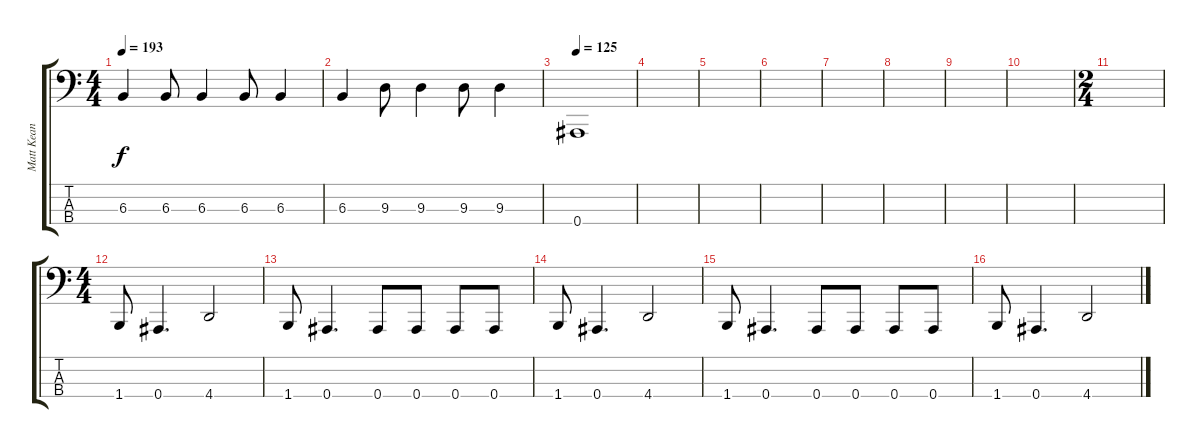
\track ("Matt Kean" "Matt Kean") {instrument electricbassfinger}
\staff {score tabs}
\tuning (Eb2 Bb1 F1 Bb0) {hide}
\ts (4 4)
\tempo 193
\clef f4
\ks c
6.3.4{dy f} 6.3.8 6.3.4 6.3.8 6.3.4 |
6.3.4 9.3.8 9.3.4 9.3.8 9.3.4 |
\tempo 125
0.4.1 |
|
|
|
|
|
|
|
\ts (2 4)
|
\ts (4 4)
1.4.8 0.4.4{d} 4.4.2 |
1.4.8 0.4.4{d} 0.4.8 0.4.8 0.4.8 0.4.8 |
1.4.8 0.4.4{d} 4.4.2 |
1.4.8 0.4.4{d} 0.4.8 0.4.8 0.4.8 0.4.8 |
1.4.8 0.4.4{d} 4.4.2
